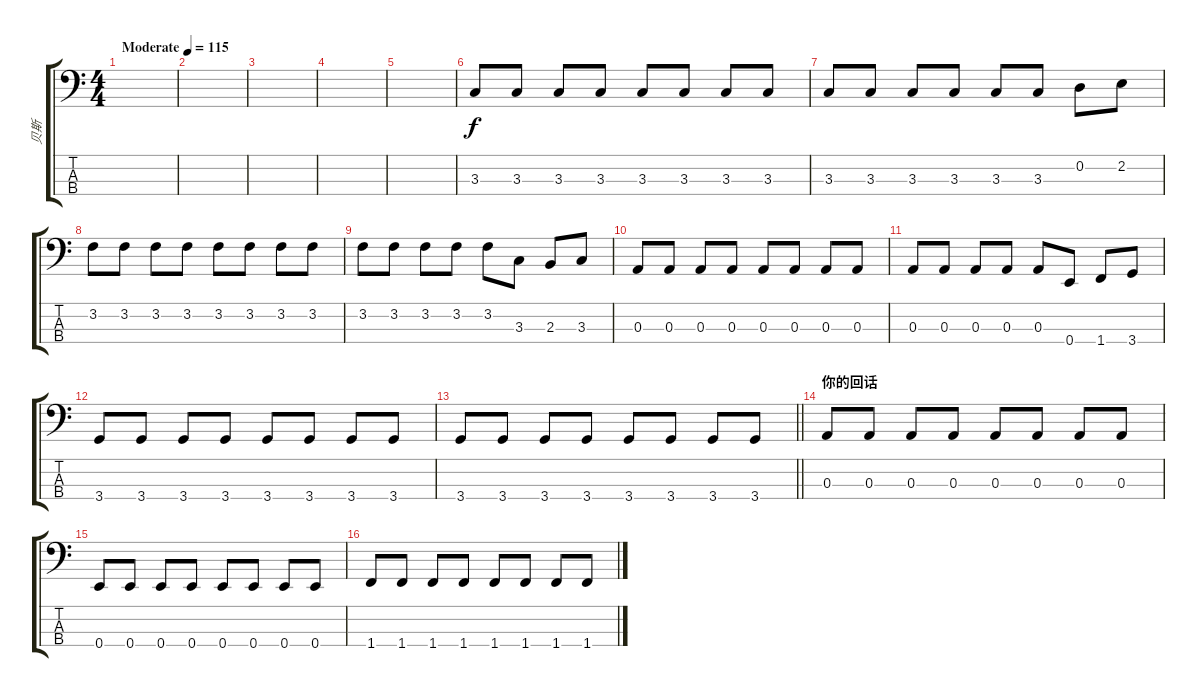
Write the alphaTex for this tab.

\track ("贝斯" "贝斯") {instrument electricbassfinger}
\staff {score tabs}
\tuning (G2 D2 A1 E1) {hide}
\ts (4 4)
\tempo (115 "Moderate")
\clef f4
\ks c
|
|
|
|
|
3.3.8 3.3.8 3.3.8 3.3.8 3.3.8 3.3.8 3.3.8 3.3.8 |
3.3.8 3.3.8 3.3.8 3.3.8 3.3.8 3.3.8 0.2.8 2.2.8 |
3.2.8 3.2.8 3.2.8 3.2.8 3.2.8 3.2.8 3.2.8 3.2.8{txt ""} |
3.2.8 3.2.8 3.2.8 3.2.8 3.2.8 3.3.8 2.3.8 3.3.8 |
0.3.8 0.3.8 0.3.8 0.3.8 0.3.8 0.3.8 0.3.8 0.3.8 |
0.3.8 0.3.8 0.3.8 0.3.8 0.3.8 0.4.8 1.4.8 3.4.8 |
3.4.8 3.4.8 3.4.8 3.4.8 3.4.8 3.4.8 3.4.8 3.4.8 |
\barLineRight lightlight
3.4.8 3.4.8 3.4.8 3.4.8 3.4.8 3.4.8 3.4.8 3.4.8 |
\section ("" "你的回话")
0.3.8 0.3.8 0.3.8 0.3.8 0.3.8 0.3.8 0.3.8 0.3.8 |
0.4.8 0.4.8 0.4.8 0.4.8 0.4.8 0.4.8 0.4.8 0.4.8 |
1.4.8 1.4.8 1.4.8 1.4.8 1.4.8 1.4.8 1.4.8 1.4.8
